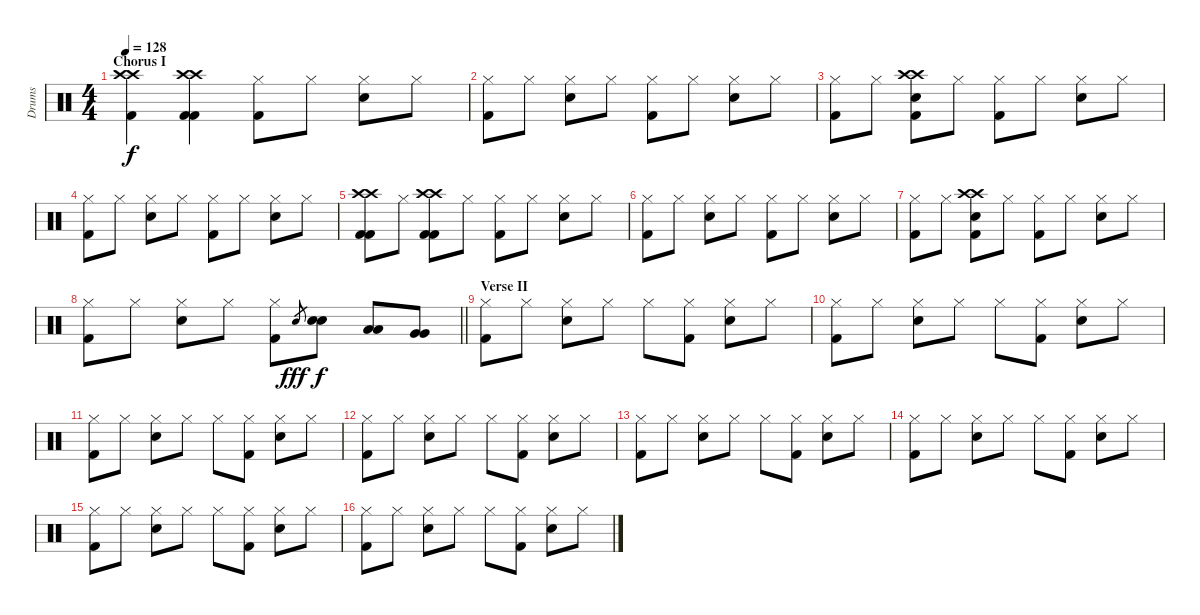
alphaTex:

\track ("Drums" "Drums") {instrument percussion}
\staff {score}
\articulation defaults
\ts (4 4)
\section ("" "Chorus I")
\tempo 128
\clef neutral
\ks c
("Crash high (hit)" "Crash high (hit)" "Kick (hit) 2").4{dy f} ("Crash high (hit)" "Crash high (hit)" "Kick (hit) 2" "Kick (hit) 2").4 ("Hi-Hat (closed)" "Kick (hit) 2").8 "Hi-Hat (closed)".8 ("Hi-Hat (closed)" "Electric Snare (hit)").8 "Hi-Hat (closed)".8 |
("Hi-Hat (closed)" "Kick (hit) 2").8 "Hi-Hat (closed)".8 ("Hi-Hat (closed)" "Electric Snare (hit)").8 "Hi-Hat (closed)".8 ("Hi-Hat (closed)" "Kick (hit) 2").8 "Hi-Hat (closed)".8 ("Hi-Hat (closed)" "Electric Snare (hit)").8 "Hi-Hat (closed)".8 |
("Hi-Hat (closed)" "Kick (hit) 2").8 "Hi-Hat (closed)".8 ("Crash high (hit)" "Crash high (hit)" "Electric Snare (hit)" "Kick (hit) 2").8 "Hi-Hat (closed)".8 ("Hi-Hat (closed)" "Kick (hit) 2").8 "Hi-Hat (closed)".8 ("Hi-Hat (closed)" "Electric Snare (hit)").8 "Hi-Hat (closed)".8 |
("Hi-Hat (closed)" "Kick (hit) 2").8 "Hi-Hat (closed)".8 ("Hi-Hat (closed)" "Electric Snare (hit)").8 "Hi-Hat (closed)".8 ("Hi-Hat (closed)" "Kick (hit) 2").8 "Hi-Hat (closed)".8 ("Hi-Hat (closed)" "Electric Snare (hit)").8 "Hi-Hat (closed)".8 |
("Crash high (hit)" "Crash high (hit)" "Kick (hit) 2" "Kick (hit) 2").8 "Hi-Hat (closed)".8 ("Crash high (hit)" "Crash high (hit)" "Kick (hit) 2" "Kick (hit) 2").8 "Hi-Hat (closed)".8 ("Hi-Hat (closed)" "Kick (hit) 2").8 "Hi-Hat (closed)".8 ("Hi-Hat (closed)" "Electric Snare (hit)").8 "Hi-Hat (closed)".8 |
("Hi-Hat (closed)" "Kick (hit) 2").8 "Hi-Hat (closed)".8 ("Hi-Hat (closed)" "Electric Snare (hit)").8 "Hi-Hat (closed)".8 ("Hi-Hat (closed)" "Kick (hit) 2").8 "Hi-Hat (closed)".8 ("Hi-Hat (closed)" "Electric Snare (hit)").8 "Hi-Hat (closed)".8 |
("Hi-Hat (closed)" "Kick (hit) 2").8 "Hi-Hat (closed)".8 ("Crash high (hit)" "Crash high (hit)" "Electric Snare (hit)" "Kick (hit) 2").8 "Hi-Hat (closed)".8 ("Hi-Hat (closed)" "Kick (hit) 2").8 "Hi-Hat (closed)".8 ("Hi-Hat (closed)" "Electric Snare (hit)").8 "Hi-Hat (closed)".8 |
\barLineRight lightlight
("Hi-Hat (closed)" "Kick (hit) 2").8 "Hi-Hat (closed)".8 ("Hi-Hat (closed)" "Electric Snare (hit)").8 "Hi-Hat (closed)".8 ("Hi-Hat (closed)" "Kick (hit) 2").8 "Electric Snare (hit)".8{gr dy fff} ("Electric Snare (hit)" "Electric Snare (hit)").8{dy f} ("Low Tom (hit)" "Low Tom (hit)").8 ("Very Low Tom (hit)" "Very Low Tom (hit)").8 |
\section ("" "Verse II")
("Hi-Hat (closed)" "Kick (hit) 2").8 "Hi-Hat (closed)".8 ("Hi-Hat (closed)" "Electric Snare (hit)").8 "Hi-Hat (closed)".8 "Hi-Hat (closed)".8 ("Hi-Hat (closed)" "Kick (hit) 2").8 ("Hi-Hat (closed)" "Electric Snare (hit)").8 "Hi-Hat (closed)".8 |
("Hi-Hat (closed)" "Kick (hit) 2").8 "Hi-Hat (closed)".8 ("Hi-Hat (closed)" "Electric Snare (hit)").8 "Hi-Hat (closed)".8 "Hi-Hat (closed)".8 ("Hi-Hat (closed)" "Kick (hit) 2").8 ("Hi-Hat (closed)" "Electric Snare (hit)").8 "Hi-Hat (closed)".8 |
("Hi-Hat (closed)" "Kick (hit) 2").8 "Hi-Hat (closed)".8 ("Hi-Hat (closed)" "Electric Snare (hit)").8 "Hi-Hat (closed)".8 "Hi-Hat (closed)".8 ("Hi-Hat (closed)" "Kick (hit) 2").8 ("Hi-Hat (closed)" "Electric Snare (hit)").8 "Hi-Hat (closed)".8 |
("Hi-Hat (closed)" "Kick (hit) 2").8 "Hi-Hat (closed)".8 ("Hi-Hat (closed)" "Electric Snare (hit)").8 "Hi-Hat (closed)".8 "Hi-Hat (closed)".8 ("Hi-Hat (closed)" "Kick (hit) 2").8 ("Hi-Hat (closed)" "Electric Snare (hit)").8 "Hi-Hat (closed)".8 |
("Hi-Hat (closed)" "Kick (hit) 2").8 "Hi-Hat (closed)".8 ("Hi-Hat (closed)" "Electric Snare (hit)").8 "Hi-Hat (closed)".8 "Hi-Hat (closed)".8 ("Hi-Hat (closed)" "Kick (hit) 2").8 ("Hi-Hat (closed)" "Electric Snare (hit)").8 "Hi-Hat (closed)".8 |
("Hi-Hat (closed)" "Kick (hit) 2").8 "Hi-Hat (closed)".8 ("Hi-Hat (closed)" "Electric Snare (hit)").8 "Hi-Hat (closed)".8 "Hi-Hat (closed)".8 ("Hi-Hat (closed)" "Kick (hit) 2").8 ("Hi-Hat (closed)" "Electric Snare (hit)").8 "Hi-Hat (closed)".8 |
("Hi-Hat (closed)" "Kick (hit) 2").8 "Hi-Hat (closed)".8 ("Hi-Hat (closed)" "Electric Snare (hit)").8 "Hi-Hat (closed)".8 "Hi-Hat (closed)".8 ("Hi-Hat (closed)" "Kick (hit) 2").8 ("Hi-Hat (closed)" "Electric Snare (hit)").8 "Hi-Hat (closed)".8 |
("Hi-Hat (closed)" "Kick (hit) 2").8 "Hi-Hat (closed)".8 ("Hi-Hat (closed)" "Electric Snare (hit)").8 "Hi-Hat (closed)".8 "Hi-Hat (closed)".8 ("Hi-Hat (closed)" "Kick (hit) 2").8 ("Hi-Hat (closed)" "Electric Snare (hit)").8 "Hi-Hat (closed)".8
